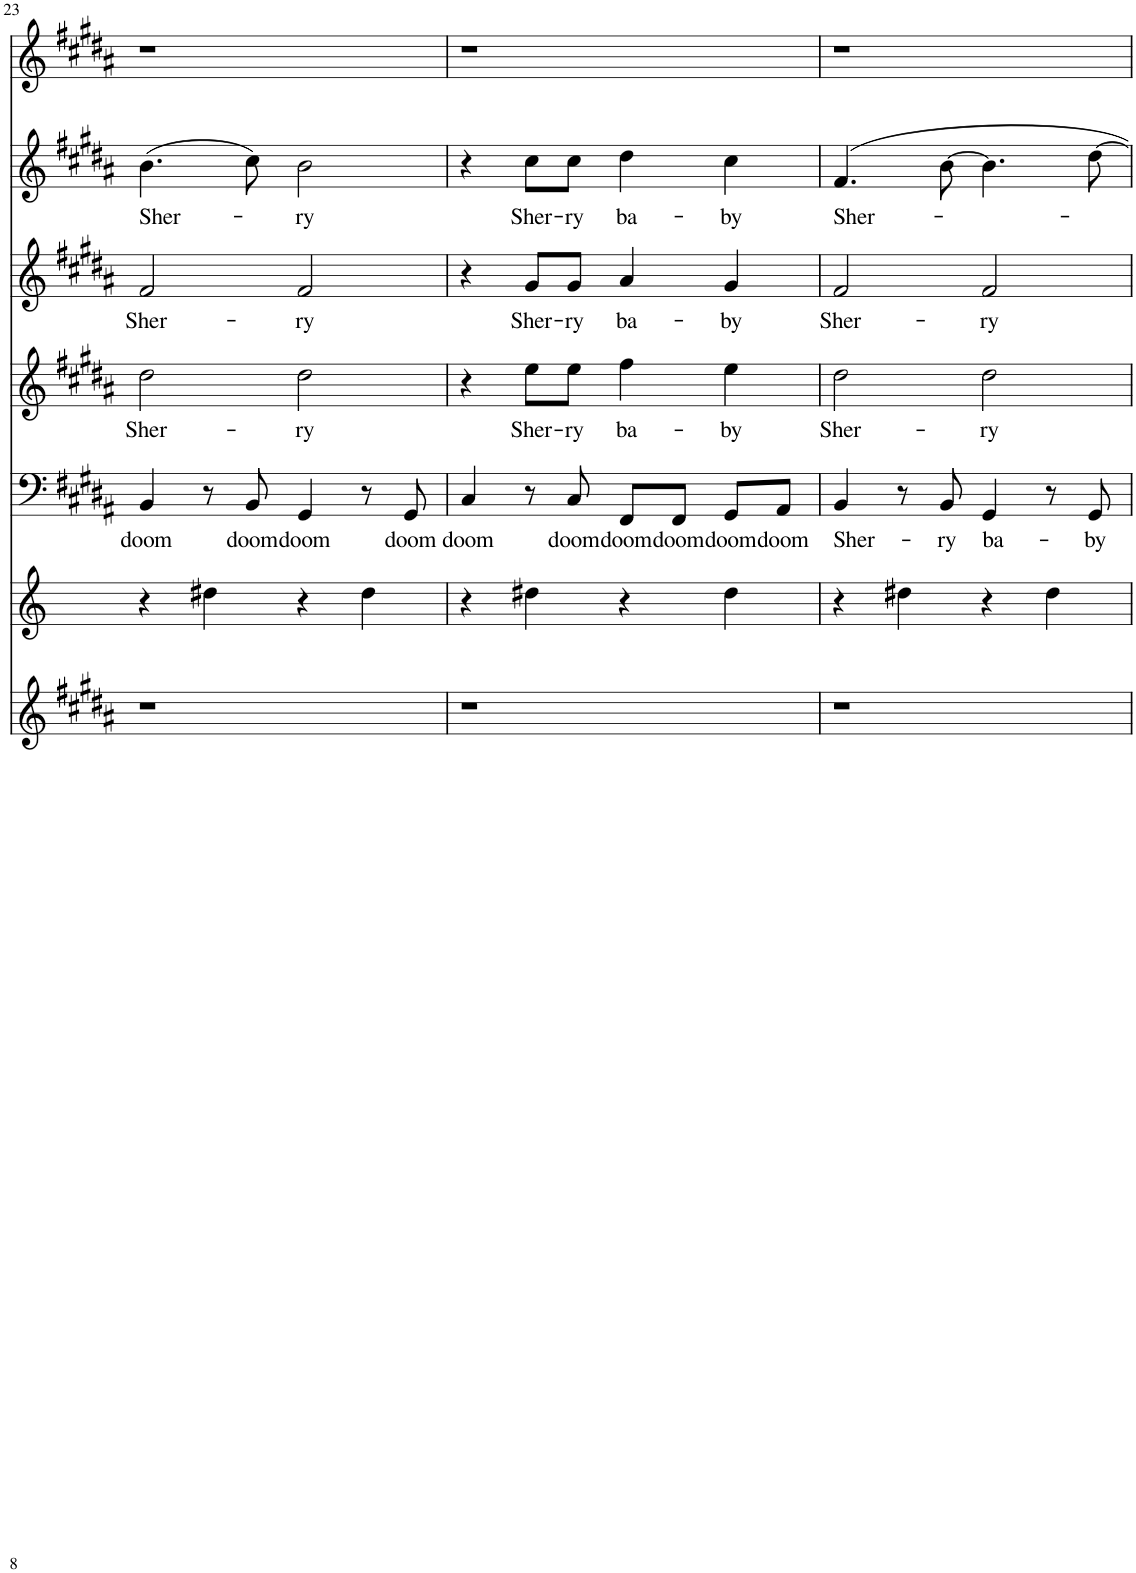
**kern	**kern	**kern	**text	**kern	**text	**kern	**text	**kern	**text	**kern
*part7	*part6	*part5	*part5	*part4	*part4	*part3	*part3	*part2	*part2	*part1
*staff7	*staff6	*staff5	*staff5	*staff4	*staff4	*staff3	*staff3	*staff2	*staff2	*staff1
*I"Piano	*I"Piano	*I"Bass	*	*I"Tenor	*	*I"Alto	*	*I"Soprano	*	*I"Piano
*I'Pno	*I'Pno	*	*	*	*	*	*	*	*	*I'Pno
!!LO:PB:g=z
*clefG2	*clefG2	*clefF4	*	*clefG2	*	*clefG2	*	*clefG2	*	*clefG2
*k[f#c#g#d#a#]	*k[]	*k[f#c#g#d#a#]	*	*k[f#c#g#d#a#]	*	*k[f#c#g#d#a#]	*	*k[f#c#g#d#a#]	*	*k[f#c#g#d#a#]
*B:	*	*B:	*	*B:	*	*B:	*	*B:	*	*B:
*M4/4	*M4/4	*M4/4	*	*M4/4	*	*M4/4	*	*M4/4	*	*M4/4
=23	=23	=23	=23	=23	=23	=23	=23	=23	=23	=23
!	!	!	!LO:LY:b	!	!LO:LY:b	!	!LO:LY:b	!	!LO:LY:b	!
1r	4r	4BB/	doom	2dd#\	Sher-	2f#/	Sher-	(4.b\	Sher-	1r
.	4dd#X\	8r	.	.	.	.	.	.	.	.
!	!	!	!LO:LY:b	!	!	!	!	!	!	!
.	.	8BB/	doom	.	.	.	.	8cc#\)	.	.
!	!	!	!LO:LY:b	!	!LO:LY:b	!	!LO:LY:b	!	!LO:LY:b	!
.	4r	4GG#/	doom	2dd#\	-ry	2f#/	-ry	2b\	-ry	.
.	4dd#\	8r	.	.	.	.	.	.	.	.
!	!	!	!LO:LY:b	!	!	!	!	!	!	!
.	.	8GG#/	doom	.	.	.	.	.	.	.
=24	=24	=24	=24	=24	=24	=24	=24	=24	=24	=24
!	!	!	!LO:LY:b	!	!	!	!	!	!	!
1r	4r	4C#/	doom	4r	.	4r	.	4r	.	1r
!	!	!	!	!	!LO:LY:b	!	!LO:LY:b	!	!LO:LY:b	!
.	4dd#X\	8r	.	8ee\L	Sher-	8g#/L	Sher-	8cc#\L	Sher-	.
!	!	!	!LO:LY:b	!	!LO:LY:b	!	!LO:LY:b	!	!LO:LY:b	!
.	.	8C#/	doom	8ee\J	-ry	8g#/J	-ry	8cc#\J	-ry	.
!	!	!	!LO:LY:b	!	!LO:LY:b	!	!LO:LY:b	!	!LO:LY:b	!
.	4r	8FF#/L	doom	4ff#\	ba-	4a#/	ba-	4dd#\	ba-	.
!	!	!	!LO:LY:b	!	!	!	!	!	!	!
.	.	8FF#/J	doom	.	.	.	.	.	.	.
!	!	!	!LO:LY:b	!	!LO:LY:b	!	!LO:LY:b	!	!LO:LY:b	!
.	4dd#\	8GG#/L	doom	4ee\	-by	4g#/	-by	4cc#\	-by	.
!	!	!	!LO:LY:b	!	!	!	!	!	!	!
.	.	8AA#/J	doom	.	.	.	.	.	.	.
=25	=25	=25	=25	=25	=25	=25	=25	=25	=25	=25
!	!	!	!LO:LY:b	!	!LO:LY:b	!	!LO:LY:b	!	!LO:LY:b	!
1r	4r	4BB/	Sher-	2dd#\	Sher-	2f#/	Sher-	4.f#/	Sher-	1r
.	4dd#X\	8r	.	.	.	.	.	.	.	.
!	!	!	!LO:LY:b	!	!	!	!	!	!	!
.	.	8BB/	-ry	.	.	.	.	[8b\	.	.
!	!	!	!LO:LY:b	!	!LO:LY:b	!	!LO:LY:b	!	!	!
.	4r	4GG#/	ba-	2dd#\	-ry	2f#/	-ry	4.b\]	.	.
.	4dd#\	8r	.	.	.	.	.	.	.	.
!	!	!	!LO:LY:b	!	!	!	!	!	!	!
.	.	8GG#/	-by	.	.	.	.	[8dd#\	.	.
=	=	=	=	=	=	=	=	=	=	=
*-	*-	*-	*-	*-	*-	*-	*-	*-	*-	*-
